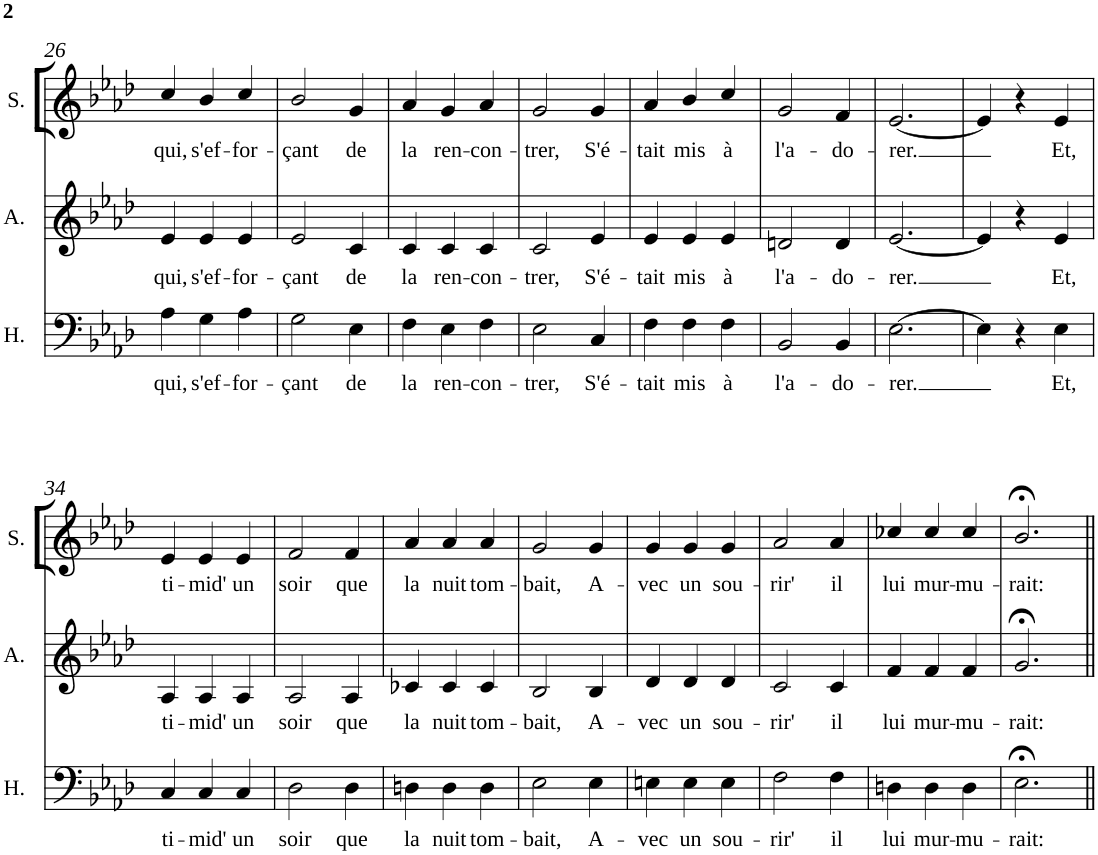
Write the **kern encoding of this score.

**kern	**text	**kern	**text	**kern	**text
*part3	*part3	*part2	*part2	*part1	*part1
*staff3	*staff3	*staff2	*staff2	*staff1	*staff1
*I"Hommes	*	*I"Alto	*	*I"Soprano	*
*I'H.	*	*I'A.	*	*I'S.	*
!!LO:PB:g=z
*clefF4	*	*clefG2	*	*clefG2	*
*k[b-e-a-d-]	*	*k[b-e-a-d-]	*	*k[b-e-a-d-]	*
*A-:	*	*A-:	*	*A-:	*
*M3/4	*	*M3/4	*	*M3/4	*
=26	=26	=26	=26	=26	=26
!	!LO:LY:b	!	!LO:LY:b	!	!LO:LY:b
4A-\	qui,	4e-/	qui,	4cc/	qui,
!	!LO:LY:b	!	!LO:LY:b	!	!LO:LY:b
4G\	s'ef-	4e-/	s'ef-	4b-/	s'ef-
!	!LO:LY:b	!	!LO:LY:b	!	!LO:LY:b
4A-\	-for-	4e-/	-for-	4cc/	-for-
=27	=27	=27	=27	=27	=27
!	!LO:LY:b	!	!LO:LY:b	!	!LO:LY:b
2G\	-çant	2e-/	-çant	2b-/	-çant
!	!LO:LY:b	!	!LO:LY:b	!	!LO:LY:b
4E-\	de	4c/	de	4g/	de
=28	=28	=28	=28	=28	=28
!	!LO:LY:b	!	!LO:LY:b	!	!LO:LY:b
4F\	la	4c/	la	4a-/	la
!	!LO:LY:b	!	!LO:LY:b	!	!LO:LY:b
4E-\	ren-	4c/	ren-	4g/	ren-
!	!LO:LY:b	!	!LO:LY:b	!	!LO:LY:b
4F\	-con-	4c/	-con-	4a-/	-con-
=29	=29	=29	=29	=29	=29
!	!LO:LY:b	!	!LO:LY:b	!	!LO:LY:b
2E-\	-trer,	2c/	-trer,	2g/	-trer,
!	!LO:LY:b	!	!LO:LY:b	!	!LO:LY:b
4C/	S'é-	4e-/	S'é-	4g/	S'é-
=30	=30	=30	=30	=30	=30
!	!LO:LY:b	!	!LO:LY:b	!	!LO:LY:b
4F\	-tait	4e-/	-tait	4a-/	-tait
!	!LO:LY:b	!	!LO:LY:b	!	!LO:LY:b
4F\	mis	4e-/	mis	4b-/	mis
!	!LO:LY:b	!	!LO:LY:b	!	!LO:LY:b
4F\	à	4e-/	à	4cc/	à
=31	=31	=31	=31	=31	=31
!	!LO:LY:b	!	!LO:LY:b	!	!LO:LY:b
2BB-/	l'a-	2dn/	l'a-	2g/	l'a-
!	!LO:LY:b	!	!LO:LY:b	!	!LO:LY:b
4BB-/	-do-	4d/	-do-	4f/	-do-
=32	=32	=32	=32	=32	=32
!	!LO:LY:b	!	!LO:LY:b	!	!LO:LY:b
[2.E-\	-rer.	[2.e-/	-rer.	[2.e-/	-rer.
=33	=33	=33	=33	=33	=33
4E-\]	.	4e-/]	.	4e-/]	.
4r	.	4r	.	4r	.
!	!LO:LY:b	!	!LO:LY:b	!	!LO:LY:b
4E-\	Et,	4e-/	Et,	4e-/	Et,
!!LO:LB:g=z
=34	=34	=34	=34	=34	=34
!	!LO:LY:b	!	!LO:LY:b	!	!LO:LY:b
4C/	ti-	4A-/	ti-	4e-/	ti-
!	!LO:LY:b	!	!LO:LY:b	!	!LO:LY:b
4C/	-mid'	4A-/	-mid'	4e-/	-mid'
!	!LO:LY:b	!	!LO:LY:b	!	!LO:LY:b
4C/	un	4A-/	un	4e-/	un
=35	=35	=35	=35	=35	=35
!	!LO:LY:b	!	!LO:LY:b	!	!LO:LY:b
2D-\	soir	2A-/	soir	2f/	soir
!	!LO:LY:b	!	!LO:LY:b	!	!LO:LY:b
4D-\	que	4A-/	que	4f/	que
=36	=36	=36	=36	=36	=36
!	!LO:LY:b	!	!LO:LY:b	!	!LO:LY:b
4Dn\	la	4c-X/	la	4a-/	la
!	!LO:LY:b	!	!LO:LY:b	!	!LO:LY:b
4D\	nuit	4c-/	nuit	4a-/	nuit
!	!LO:LY:b	!	!LO:LY:b	!	!LO:LY:b
4D\	tom-	4c-/	tom-	4a-/	tom-
=37	=37	=37	=37	=37	=37
!	!LO:LY:b	!	!LO:LY:b	!	!LO:LY:b
2E-\	-bait,	2B-/	-bait,	2g/	-bait,
!	!LO:LY:b	!	!LO:LY:b	!	!LO:LY:b
4E-\	A-	4B-/	A-	4g/	A-
=38	=38	=38	=38	=38	=38
!	!LO:LY:b	!	!LO:LY:b	!	!LO:LY:b
4En\	-vec	4d-/	-vec	4g/	-vec
!	!LO:LY:b	!	!LO:LY:b	!	!LO:LY:b
4E\	un	4d-/	un	4g/	un
!	!LO:LY:b	!	!LO:LY:b	!	!LO:LY:b
4E\	sou-	4d-/	sou-	4g/	sou-
=39	=39	=39	=39	=39	=39
!	!LO:LY:b	!	!LO:LY:b	!	!LO:LY:b
2F\	-rir'	2c/	-rir'	2a-/	-rir'
!	!LO:LY:b	!	!LO:LY:b	!	!LO:LY:b
4F\	il	4c/	il	4a-/	il
=40	=40	=40	=40	=40	=40
!	!LO:LY:b	!	!LO:LY:b	!	!LO:LY:b
4Dn\	lui	4f/	lui	4cc-X/	lui
!	!LO:LY:b	!	!LO:LY:b	!	!LO:LY:b
4D\	mur-	4f/	mur-	4cc-/	mur-
!	!LO:LY:b	!	!LO:LY:b	!	!LO:LY:b
4D\	-mu-	4f/	-mu-	4cc-/	-mu-
=41	=41	=41	=41	=41	=41
!	!LO:LY:b	!	!LO:LY:b	!	!LO:LY:b
2.E-;<\	-rait:	2.g;</	-rait:	2.b-;</	-rait:
=||	=||	=||	=||	=||	=||
*-	*-	*-	*-	*-	*-
